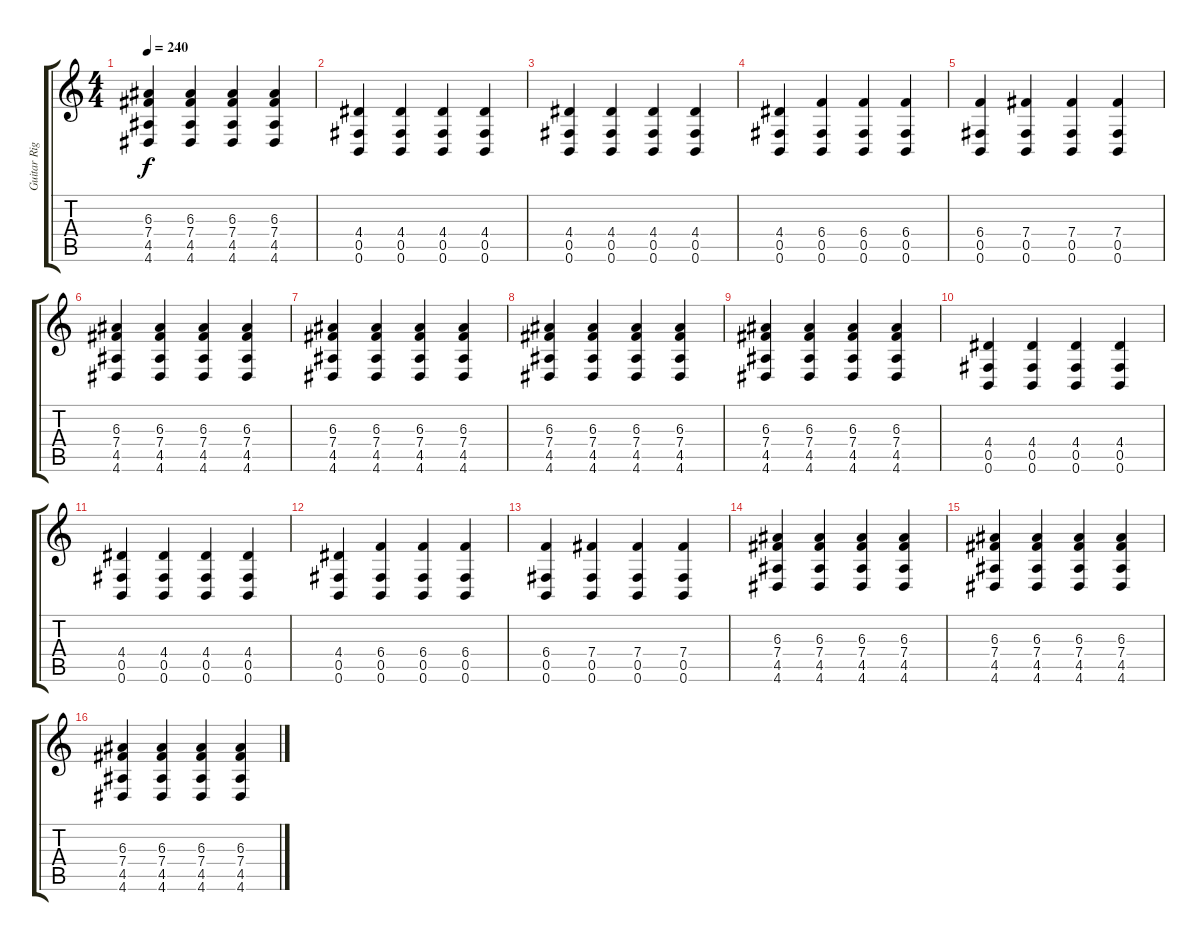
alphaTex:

\track ("Guitar Right" "Guitar Rig") {instrument overdrivenguitar}
\staff {score tabs}
\tuning (Db4 Ab3 E3 B2 Gb2 B1) {hide}
\ts (4 4)
\tempo 240
\clef g2
\ks c
(6.3 7.4 4.5 4.6).4{dy f} (6.3 7.4 4.5 4.6).4 (6.3 7.4 4.5 4.6).4 (6.3 7.4 4.5 4.6).4 |
(4.4 0.5 0.6).4 (4.4 0.5 0.6).4 (4.4 0.5 0.6).4 (4.4 0.5 0.6).4 |
(4.4 0.5 0.6).4 (4.4 0.5 0.6).4 (4.4 0.5 0.6).4 (4.4 0.5 0.6).4 |
(4.4 0.5 0.6).4 (6.4 0.5 0.6).4 (6.4 0.5 0.6).4 (6.4 0.5 0.6).4 |
(6.4 0.5 0.6).4 (7.4 0.5 0.6).4 (7.4 0.5 0.6).4 (7.4 0.5 0.6).4 |
(6.3 7.4 4.5 4.6).4{volume 13} (6.3 7.4 4.5 4.6).4 (6.3 7.4 4.5 4.6).4 (6.3 7.4 4.5 4.6).4 |
(6.3 7.4 4.5 4.6).4 (6.3 7.4 4.5 4.6).4 (6.3 7.4 4.5 4.6).4 (6.3 7.4 4.5 4.6).4 |
(6.3 7.4 4.5 4.6).4 (6.3 7.4 4.5 4.6).4 (6.3 7.4 4.5 4.6).4 (6.3 7.4 4.5 4.6).4 |
(6.3 7.4 4.5 4.6).4 (6.3 7.4 4.5 4.6).4 (6.3 7.4 4.5 4.6).4 (6.3 7.4 4.5 4.6).4 |
(4.4 0.5 0.6).4 (4.4 0.5 0.6).4 (4.4 0.5 0.6).4 (4.4 0.5 0.6).4 |
(4.4 0.5 0.6).4 (4.4 0.5 0.6).4 (4.4 0.5 0.6).4 (4.4 0.5 0.6).4 |
(4.4 0.5 0.6).4 (6.4 0.5 0.6).4 (6.4 0.5 0.6).4 (6.4 0.5 0.6).4 |
(6.4 0.5 0.6).4 (7.4 0.5 0.6).4 (7.4 0.5 0.6).4 (7.4 0.5 0.6).4 |
(6.3 7.4 4.5 4.6).4 (6.3 7.4 4.5 4.6).4 (6.3 7.4 4.5 4.6).4 (6.3 7.4 4.5 4.6).4 |
(6.3 7.4 4.5 4.6).4 (6.3 7.4 4.5 4.6).4 (6.3 7.4 4.5 4.6).4 (6.3 7.4 4.5 4.6).4 |
(6.3 7.4 4.5 4.6).4 (6.3 7.4 4.5 4.6).4 (6.3 7.4 4.5 4.6).4 (6.3 7.4 4.5 4.6).4
